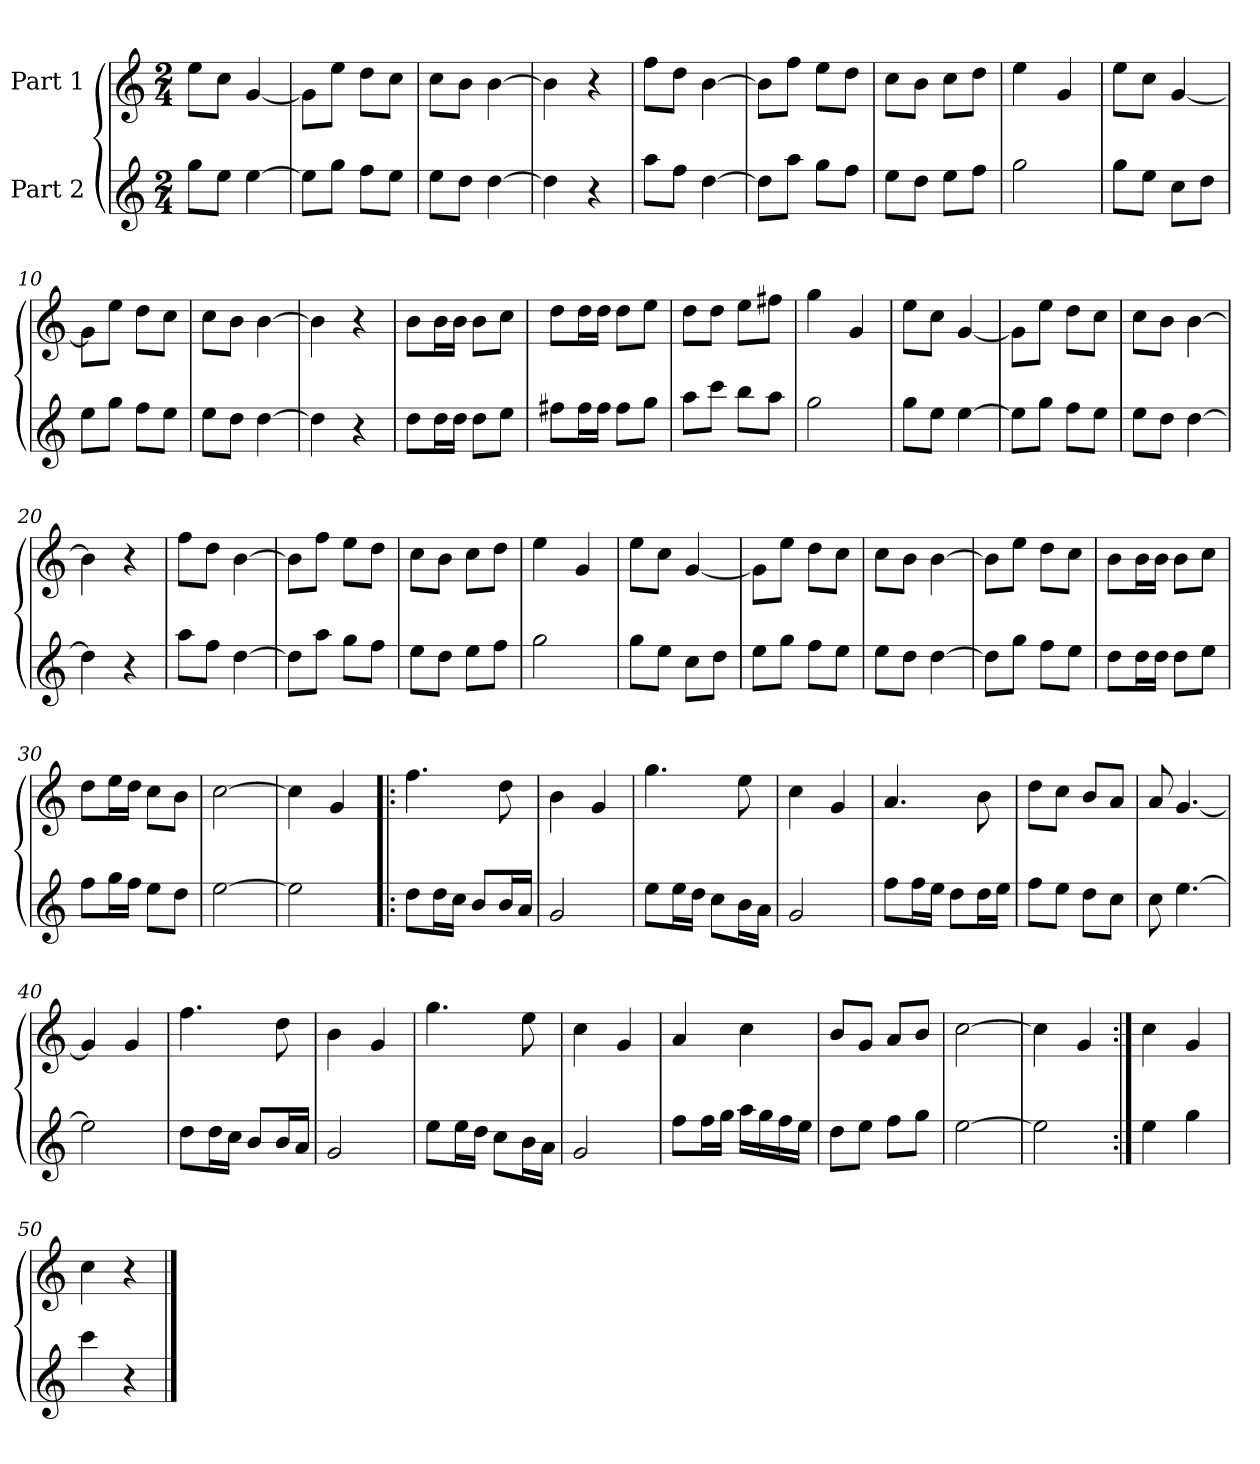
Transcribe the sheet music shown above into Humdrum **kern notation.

**kern	**kern
*part2	*part1
*staff2	*staff1
*I"Part 2	*I"Part 1
*clefG2	*clefG2
*k[]	*k[]
*M2/4	*M2/4
=1	=1
8gg\L	8ee\L
8ee\J	8cc\J
[4ee\	[4g/
=2	=2
8ee\L]	8g\L]
8gg\J	8ee\J
8ff\L	8dd\L
8ee\J	8cc\J
=3	=3
8ee\L	8cc\L
8dd\J	8b\J
[4dd\	[4b\
=4	=4
4dd\]	4b\]
4r	4r
=5	=5
8aa\L	8ff\L
8ff\J	8dd\J
[4dd\	[4b\
=6	=6
8dd\L]	8b\L]
8aa\J	8ff\J
8gg\L	8ee\L
8ff\J	8dd\J
=7	=7
8ee\L	8cc\L
8dd\J	8b\J
8ee\L	8cc\L
8ff\J	8dd\J
=8	=8
2gg\	4ee\
.	4g/
=9	=9
8gg\L	8ee\L
8ee\J	8cc\J
8cc\L	[4g/
8dd\J	.
=10	=10
8ee\L	8g\L]
8gg\J	8ee\J
8ff\L	8dd\L
8ee\J	8cc\J
!!LO:LB:g=z
=11	=11
8ee\L	8cc\L
8dd\J	8b\J
[4dd\	[4b\
=12	=12
4dd\]	4b\]
4r	4r
=13	=13
8dd\L	8b\L
16dd\L	16b\L
16dd\JJ	16b\JJ
8dd\L	8b\L
8ee\J	8cc\J
=14	=14
8ff#X\L	8dd\L
16ff#\L	16dd\L
16ff#\JJ	16dd\JJ
8ff#\L	8dd\L
8gg\J	8ee\J
=15	=15
8aa\L	8dd\L
8ccc\J	8dd\J
8bb\L	8ee\L
8aa\J	8ff#X\J
=16	=16
2gg\	4gg\
.	4g/
=17	=17
8gg\L	8ee\L
8ee\J	8cc\J
[4ee\	[4g/
=18	=18
8ee\L]	8g\L]
8gg\J	8ee\J
8ff\L	8dd\L
8ee\J	8cc\J
=19	=19
8ee\L	8cc\L
8dd\J	8b\J
[4dd\	[4b\
=20	=20
4dd\]	4b\]
4r	4r
=21	=21
8aa\L	8ff\L
8ff\J	8dd\J
[4dd\	[4b\
!!LO:LB:g=z
=22	=22
8dd\L]	8b\L]
8aa\J	8ff\J
8gg\L	8ee\L
8ff\J	8dd\J
=23	=23
8ee\L	8cc\L
8dd\J	8b\J
8ee\L	8cc\L
8ff\J	8dd\J
=24	=24
2gg\	4ee\
.	4g/
=25	=25
8gg\L	8ee\L
8ee\J	8cc\J
8cc\L	[4g/
8dd\J	.
=26	=26
8ee\L	8g\L]
8gg\J	8ee\J
8ff\L	8dd\L
8ee\J	8cc\J
=27	=27
8ee\L	8cc\L
8dd\J	8b\J
[4dd\	[4b\
=28	=28
8dd\L]	8b\L]
8gg\J	8ee\J
8ff\L	8dd\L
8ee\J	8cc\J
=29	=29
8dd\L	8b\L
16dd\L	16b\L
16dd\JJ	16b\JJ
8dd\L	8b\L
8ee\J	8cc\J
=30	=30
8ff\L	8dd\L
16gg\L	16ee\L
16ff\JJ	16dd\JJ
8ee\L	8cc\L
8dd\J	8b\J
=31	=31
[2ee\	[2cc\
=32	=32
2ee\]	4cc\]
.	4g/
!!LO:LB:g=z
=33!|:	=33!|:
8dd\L	4.ff\
16dd\L	.
16cc\JJ	.
8b/L	.
16b/L	8dd\
16a/JJ	.
=34	=34
2g/	4b\
.	4g/
=35	=35
8ee\L	4.gg\
16ee\L	.
16dd\JJ	.
8cc\L	.
16b\L	8ee\
16a\JJ	.
=36	=36
2g/	4cc\
.	4g/
=37	=37
8ff\L	4.a/
16ff\L	.
16ee\JJ	.
8dd\L	.
16dd\L	8b\
16ee\JJ	.
=38	=38
8ff\L	8dd\L
8ee\J	8cc\J
8dd\L	8b/L
8cc\J	8a/J
=39	=39
8cc\	8a/
[4.ee\	[4.g/
=40	=40
2ee\]	4g/]
.	4g/
=41	=41
8dd\L	4.ff\
16dd\L	.
16cc\JJ	.
8b/L	.
16b/L	8dd\
16a/JJ	.
=42	=42
2g/	4b\
.	4g/
!!LO:LB:g=z
=43	=43
8ee\L	4.gg\
16ee\L	.
16dd\JJ	.
8cc\L	.
16b\L	8ee\
16a\JJ	.
=44	=44
2g/	4cc\
.	4g/
=45	=45
8ff\L	4a/
16ff\L	.
16gg\JJ	.
16aa\LL	4cc\
16gg\	.
16ff\	.
16ee\JJ	.
=46	=46
8dd\L	8b/L
8ee\J	8g/J
8ff\L	8a/L
8gg\J	8b/J
=47	=47
[2ee\	[2cc\
=48	=48
2ee\]	4cc\]
.	4g/
=49:|!	=49:|!
4ee\	4cc\
4gg\	4g/
=50	=50
4ccc\	4cc\
4r	4r
==	==
*-	*-
